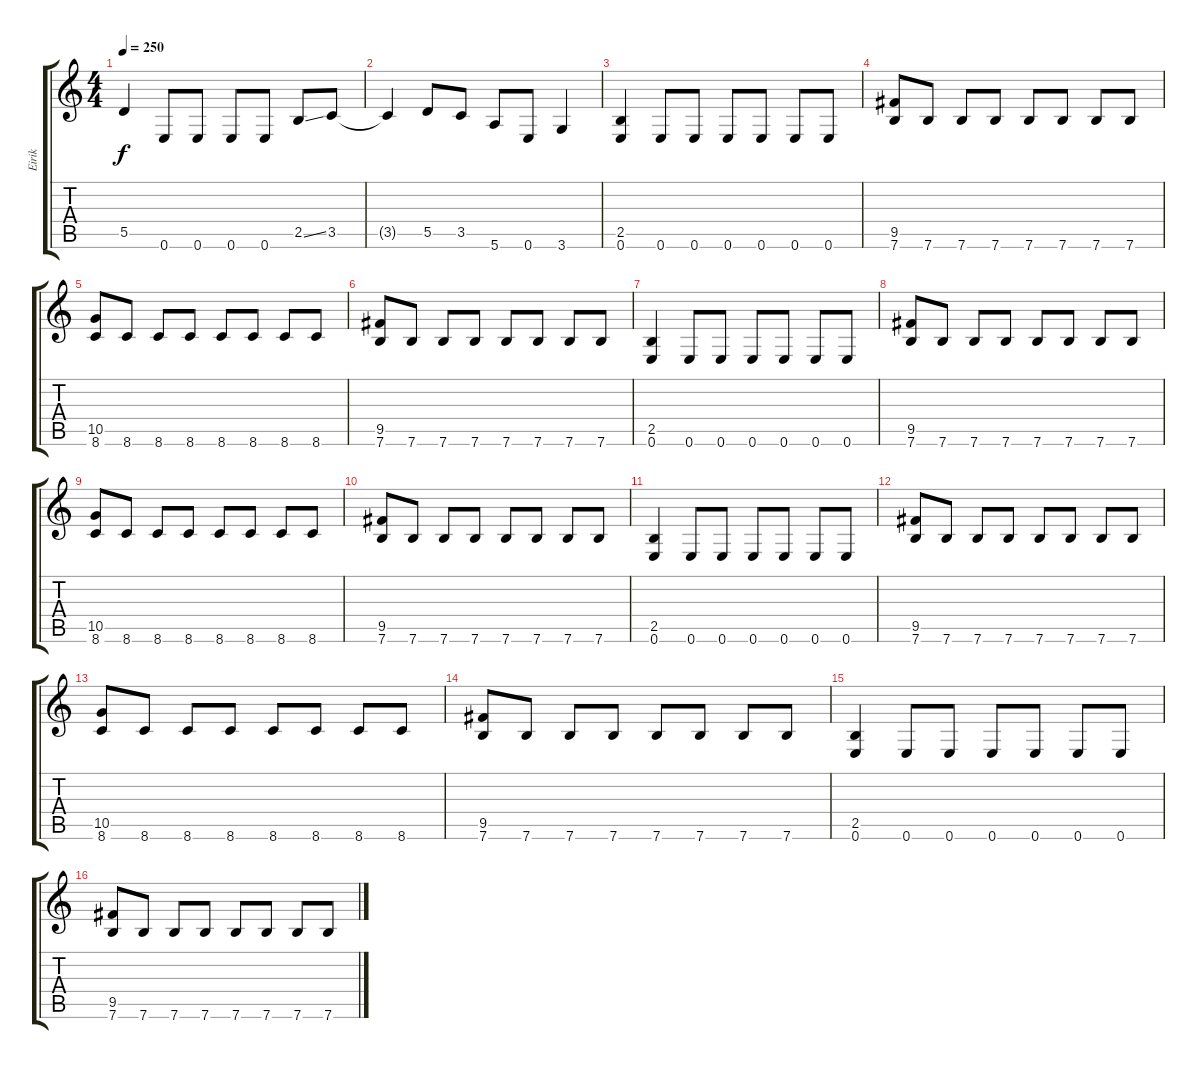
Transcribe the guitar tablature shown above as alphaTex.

\track ("Eirik" "Eirik") {instrument overdrivenguitar}
\staff {score tabs}
\tuning (E4 B3 G3 D3 A2 E2) {hide}
\ts (4 4)
\tempo 250
\clef g2
\ks c
5.5{t}.4{dy f} 0.6.8 0.6.8 0.6.8 0.6.8 2.5{ss}.8 3.5.8 |
3.5{t}.4 5.5.8 3.5.8 5.6.8 0.6.8 3.6.4 |
(2.5 0.6).4 0.6.8 0.6.8 0.6.8 0.6.8 0.6.8 0.6.8 |
(9.5 7.6).8 7.6.8 7.6.8 7.6.8 7.6.8 7.6.8 7.6.8 7.6.8 |
(10.5 8.6).8 8.6.8 8.6.8 8.6.8 8.6.8 8.6.8 8.6.8 8.6.8 |
(9.5 7.6).8 7.6.8 7.6.8 7.6.8 7.6.8 7.6.8 7.6.8 7.6.8 |
(2.5 0.6).4 0.6.8 0.6.8 0.6.8 0.6.8 0.6.8 0.6.8 |
(9.5 7.6).8 7.6.8 7.6.8 7.6.8 7.6.8 7.6.8 7.6.8 7.6.8 |
(10.5 8.6).8 8.6.8 8.6.8 8.6.8 8.6.8 8.6.8 8.6.8 8.6.8 |
(9.5 7.6).8 7.6.8 7.6.8 7.6.8 7.6.8 7.6.8 7.6.8 7.6.8 |
(2.5 0.6).4 0.6.8 0.6.8 0.6.8 0.6.8 0.6.8 0.6.8 |
(9.5 7.6).8 7.6.8 7.6.8 7.6.8 7.6.8 7.6.8 7.6.8 7.6.8 |
(10.5 8.6).8 8.6.8 8.6.8 8.6.8 8.6.8 8.6.8 8.6.8 8.6.8 |
(9.5 7.6).8 7.6.8 7.6.8 7.6.8 7.6.8 7.6.8 7.6.8 7.6.8 |
(2.5 0.6).4 0.6.8 0.6.8 0.6.8 0.6.8 0.6.8 0.6.8 |
(9.5 7.6).8 7.6.8 7.6.8 7.6.8 7.6.8 7.6.8 7.6.8 7.6.8
